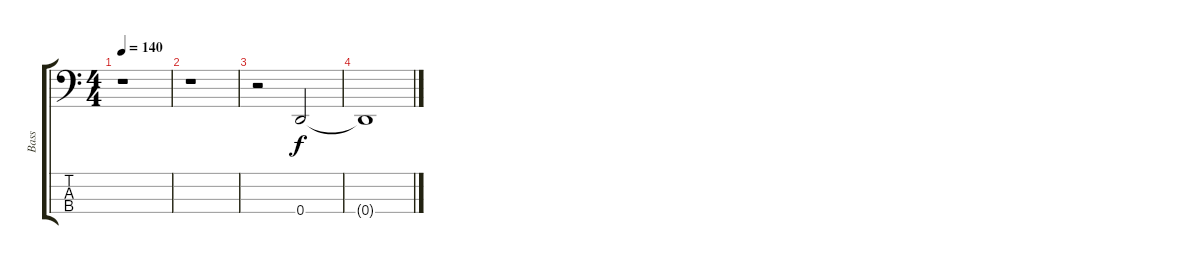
\track ("Bass" "Bass") {instrument electricbasspick}
\staff {score tabs}
\tuning (G2 D2 A1 D1) {hide}
\ts (4 4)
\tempo 140
\clef f4
\ks c
r.1{dy f} |
r.1 |
r.2 0.4.2 |
0.4{t}.1
